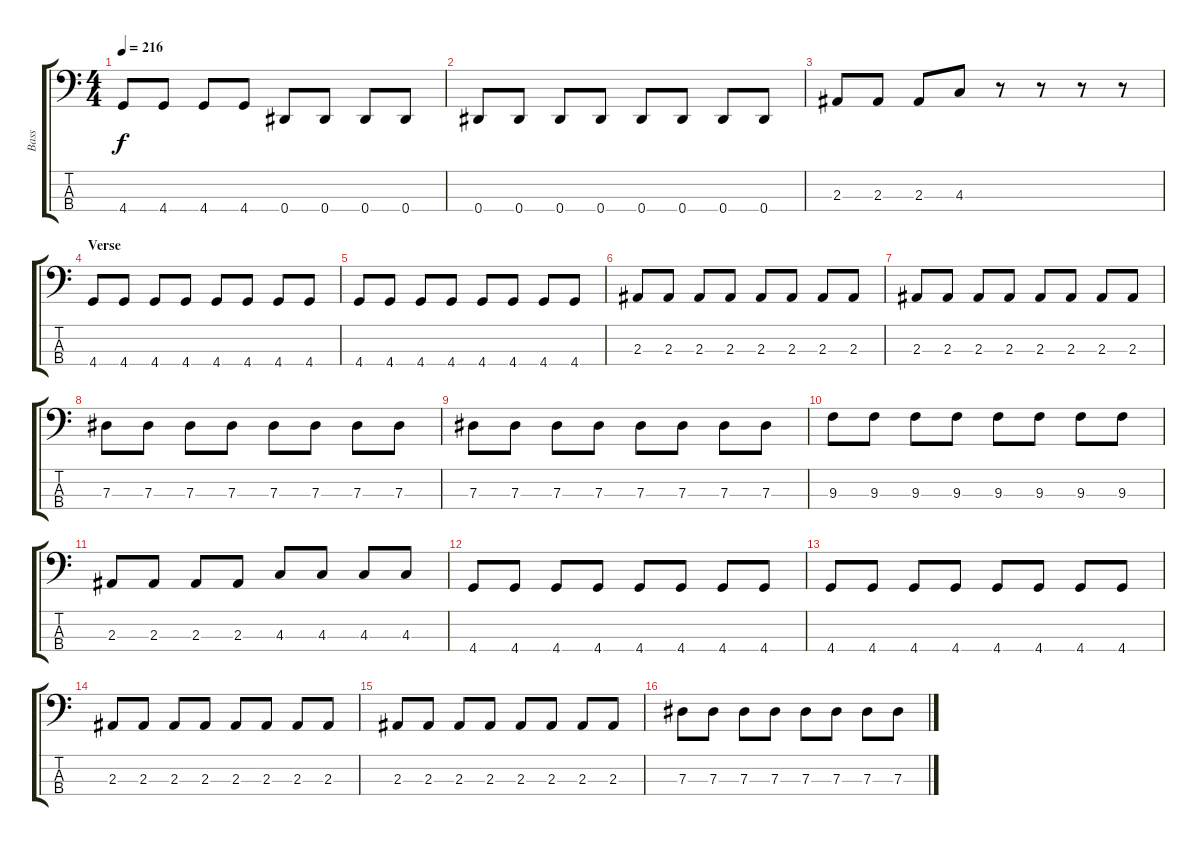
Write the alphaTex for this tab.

\track ("Bass" "Bass") {instrument electricbasspick}
\staff {score tabs}
\tuning (Gb2 Db2 Ab1 Eb1) {hide}
\ts (4 4)
\tempo 216
\clef f4
\ks c
4.4.8{dy f} 4.4.8 4.4.8 4.4.8 0.4.8 0.4.8 0.4.8 0.4.8 |
0.4.8 0.4.8 0.4.8 0.4.8 0.4.8 0.4.8 0.4.8 0.4.8 |
2.3.8 2.3.8 2.3.8 4.3.8 r.8 r.8 r.8 r.8 |
\section ("" "Verse")
4.4.8 4.4.8 4.4.8 4.4.8 4.4.8 4.4.8 4.4.8 4.4.8 |
4.4.8 4.4.8 4.4.8 4.4.8 4.4.8 4.4.8 4.4.8 4.4.8 |
2.3.8 2.3.8 2.3.8 2.3.8 2.3.8 2.3.8 2.3.8 2.3.8 |
2.3.8 2.3.8 2.3.8 2.3.8 2.3.8 2.3.8 2.3.8 2.3.8 |
7.3.8 7.3.8 7.3.8 7.3.8 7.3.8 7.3.8 7.3.8 7.3.8 |
7.3.8 7.3.8 7.3.8 7.3.8 7.3.8 7.3.8 7.3.8 7.3.8 |
9.3.8 9.3.8 9.3.8 9.3.8 9.3.8 9.3.8 9.3.8 9.3.8 |
2.3.8 2.3.8 2.3.8 2.3.8 4.3.8 4.3.8 4.3.8 4.3.8 |
4.4.8 4.4.8 4.4.8 4.4.8 4.4.8 4.4.8 4.4.8 4.4.8 |
4.4.8 4.4.8 4.4.8 4.4.8 4.4.8 4.4.8 4.4.8 4.4.8 |
2.3.8 2.3.8 2.3.8 2.3.8 2.3.8 2.3.8 2.3.8 2.3.8 |
2.3.8 2.3.8 2.3.8 2.3.8 2.3.8 2.3.8 2.3.8 2.3.8 |
7.3.8 7.3.8 7.3.8 7.3.8 7.3.8 7.3.8 7.3.8 7.3.8
